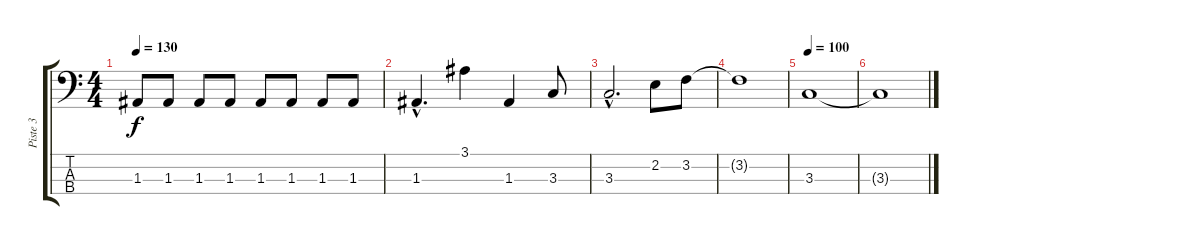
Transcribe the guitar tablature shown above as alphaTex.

\track ("Piste 3" "Piste 3") {instrument electricbassfinger}
\staff {score tabs}
\tuning (G2 D2 A1 E1) {hide}
\ts (4 4)
\tempo 130
\clef f4
\ks c
1.3.8{dy f} 1.3.8 1.3.8 1.3.8 1.3.8 1.3.8 1.3.8 1.3.8 |
1.3{hac}.4{d} 3.1.4 1.3.4 3.3.8 |
3.3{hac}.2{d} 2.2.8 3.2.8 |
3.2{t}.1 |
\tempo 100
3.3.1 |
3.3{t}.1
